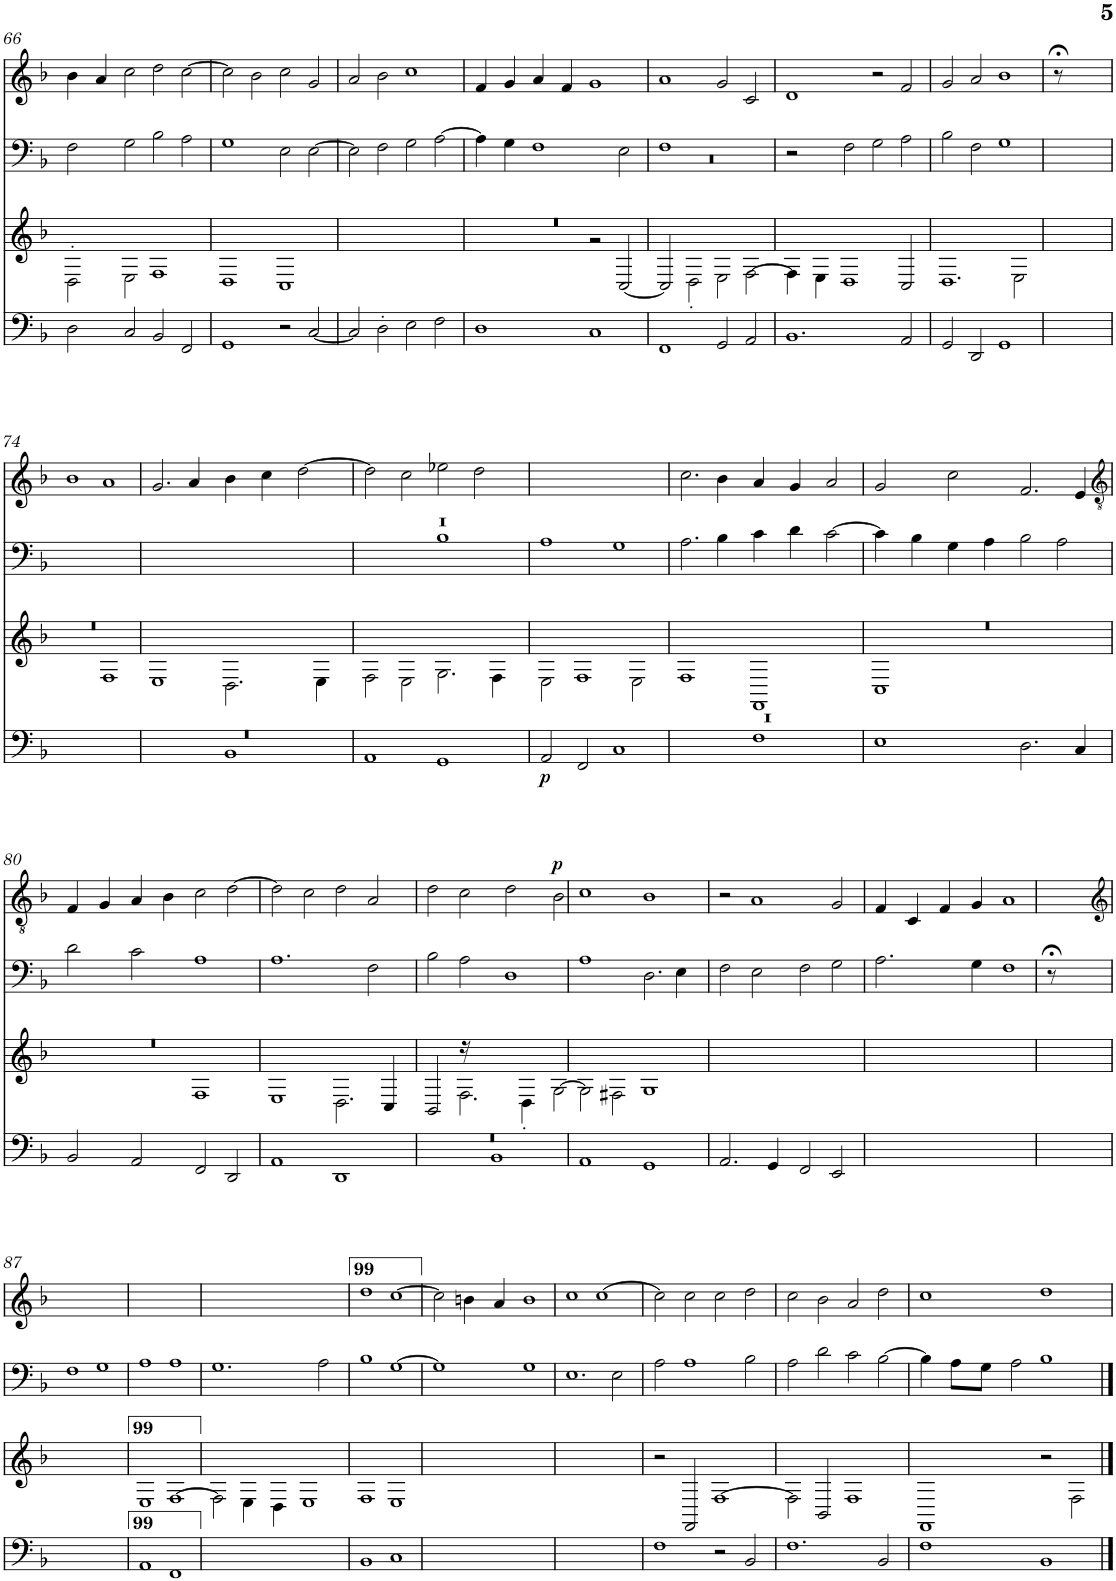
**kern	**dynam	**kern	**kern	**kern	**dynam
*part4	*part4	*part3	*part2	*part1	*part1
*staff4	*staff4	*staff3	*staff2	*staff1	*staff1
*I"Voice	*	*I"Voice	*I"Voice	*I"Voice	*
*I'V	*	*I'V	*I'V	*I'V	*
!!LO:PB:g=z
*clefF4	*	*clefG2	*clefF4	*clefG2	*
*k[b-]	*	*k[b-]	*k[b-]	*k[b-]	*
*M2/2	*	*M2/2	*M2/2	*M2/2	*
*met(c|)	*	*met(c|)	*met(c|)	*met(c|)	*
=66	=66	=66	=66	=66	=66
2D\	.	2D'\	2F\	4b-\	.
.	.	.	.	4a/	.
2C/	.	2E\	2G\	2cc\	.
2BB-/	.	1F	2B-\	2dd\	.
2FF/	.	.	2A\	[>2cc\	.
=67	=67	=67	=67	=67	=67
1GG	.	1D	1G	2cc\]	.
.	.	.	.	2b-\	.
2r	.	1C	2E\	2cc\	.
[<2C/	.	.	[>2E\	2g/	.
=68	=68	=68	=68	=68	=68
2C/]	.	1ryy	2E\]	2a/	.
2D'\	.	.	2F\	2b-\	.
2E\	.	1ryy	2G\	1cc	.
2F\	.	.	[>2A\	.	.
=69	=69	=69	=69	=69	=69
*	*	*^	*	*	*
1D	.	1r	1ryy	4A\]	4f/	.
.	.	.	.	4G\	4g/	.
.	.	.	.	[2F	4a/	.
.	.	.	.	.	4f/	.
1C	.	1ryy	2r	2ryy	1g	.
.	.	.	[<2C/	2E\	.	.
=70	=70	=70	=70	=70	=70	=70
*	*	*	*	*^	*	*
1FF	.	1ryy	2C/]	1F	1r	1a	.
.	.	.	2D'\	.	.	.	.
2GG/	.	2ryy	2E\	2F]	1.ryy	2g/	.
2AA/	.	1ryy	[>2F\	1ryy	.	2c/	.
2ryy	.	.	2ryy	.	.	2ryy	.
*	*	*	*	*v	*v	*	*
=71	=71	=71	=71	=71	=71	=71
[1BB-	.	1ryy	4F\]	2r	1d	.
.	.	.	4E\	.	.	.
.	.	.	[2D	1r	.	.
2ryy	.	1ryy	2ryy	.	2r	.
2AA/	.	.	2C/	2F\	2f/	.
1ryy	.	1ryy	1ryy	2G\	1ryy	.
.	.	.	.	2A\	.	.
*	*	*v	*v	*	*	*
=72	=72	=72	=72	=72	=72
2GG/	.	[1D	2B-\	2g/	.
2BB-]	.	.	2F\	2a/	.
2DD/	.	2D]	1G	1b-	.
1GG	.	2E\	.	.	.
.	.	2ryy	2ryy	2ryy	.
=73	=73	=73	=73	=73	=73
1ryy	.	1ryy	1ryy	8r;<	.
.	.	.	.	2..ryy	.
2ryy	.	2D]	2ryy	2ryy	.
!!LO:LB:g=z
=74	=74	=74	=74	=74	=74
*	*	*^	*	*	*
1ryy	.	1r	1ryy	1ryy	1b-	.
1ryy	.	1ryy	1F	1ryy	1a	.
*	*	*v	*v	*	*	*
=75	=75	=75	=75	=75	=75
*^	*	*	*	*	*
1r	1ryy	.	1E	1ryy	2.g/	.
.	.	.	.	.	4a/	.
1ryy	1BB-	.	2.D\	1ryy	4b-\	.
.	.	.	.	.	4cc\	.
.	.	.	.	.	[>2dd\	.
.	.	.	4E\	.	.	.
*v	*v	*	*	*	*	*
=76	=76	=76	=76	=76	=76
*	*	*	*^	*	*
1AA	.	2F\	1r	1ryy	2dd\]	.
.	.	2E\	.	.	2cc\	.
1GG	.	2.G\	1ryy	1B-	2ee-X\	.
.	.	.	.	.	2dd\	.
.	.	4F\	.	.	.	.
*	*	*	*v	*v	*	*
=77	=77	=77	=77	=77	=77
!	!LO:DY:b	!	!	!	!
2AA/	p	2E\	1A	1ryy	.
2FF/	.	[2F	.	.	.
1C	.	2ryy	1G	1ryy	.
.	.	2E\	.	.	.
=78	=78	=78	=78	=78	=78
*^	*	*	*	*	*
1r	1ryy	.	1F	2.A\	2.cc\	.
.	.	.	.	4B-\	4b-\	.
2ryy	1F	.	2F]	4c\	4a/	.
.	.	.	.	4d\	4g/	.
1ryy	.	.	1FF	[>2c\	2a/	.
.	2ryy	.	.	2ryy	2ryy	.
*v	*v	*	*	*	*	*
=79	=79	=79	=79	=79	=79
*	*	*^	*	*	*
1E	.	1r	1C	4c\]	2g/	.
.	.	.	.	4B-\	.	.
.	.	.	.	4G\	2cc\	.
.	.	.	.	4A\	.	.
2.D\	.	1ryy	1ryy	2B-\	2.f/	.
.	.	.	.	2A\	.	.
4C/	.	.	.	.	4e/	.
!!LO:LB:g=z
=80	=80	=80	=80	=80	=80	=80
*	*	*	*	*	*clefGv2	*
2BB-/	.	1r	1ryy	2d\	4F/	.
.	.	.	.	.	4G/	.
2AA/	.	.	.	2c\	4A/	.
.	.	.	.	.	4B-\	.
2FF/	.	1ryy	1F	1A	2c\	.
2DD/	.	.	.	.	[>2d\	.
*	*	*v	*v	*	*	*
=81	=81	=81	=81	=81	=81
1AA	.	1E	[1A	2d\]	.
.	.	.	.	2c\	.
1DD	.	2.D\	2ryy	2d\	.
.	.	.	2F\	2A/	.
.	.	4C/	.	.	.
=82	=82	=82	=82	=82	=82
*^	*	*^	*	*	*
1r	16ryy	.	2BB-/	2ryy	2B-\	2d\	.
*v	*v	*	*	*	*	*	*
.	.	16r	[2F\	2A]	2c\	.
*^	*	*	*	*	*	*
.	[4..BB-	.	4..ryy	.	.	.	.
1.ryy	1.ryy	.	16ryy	4ryy	2A\	2d\	.
.	.	.	.	4D'\	.	.	.
!	!	!	!	!	!	!	!LO:DY:a
.	.	.	.	[>2G\	1D	2B-\	p
.	.	.	4..ryy	.	.	.	.
.	.	.	2ryy	2ryy	.	2ryy	.
*v	*v	*	*	*	*	*	*
=83	=83	=83	=83	=83	=83	=83
1AA	.	1ryy	2G\]	1A	1c	.
.	.	.	4F\]	.	.	.
.	.	.	2F#X\	.	.	.
16%9BB-]	.	2ryy	.	2.D\	1B-	.
.	.	.	1G	.	.	.
.	.	16ryy	.	.	.	.
1GG	.	4ryy	.	.	.	.
.	.	.	.	4E\	.	.
.	.	16ryy	.	.	.	.
.	.	2ryy	.	.	.	.
.	.	.	.	2ryy	2ryy	.
.	.	.	4ryy	.	.	.
.	.	8.ryy	.	.	.	.
.	.	.	16ryy	16ryy	16ryy	.
*	*	*v	*v	*	*	*
=84	=84	=84	=84	=84	=84
2.AA/	.	1ryy	2F\	2r	.
.	.	.	2E\	[2A	.
4GG/	.	.	.	.	.
2FF/	.	1ryy	2F\	2ryy	.
2EE/	.	.	2G\	2G/	.
=85	=85	=85	=85	=85	=85
1ryy	.	1ryy	2.A\	4F/	.
.	.	.	.	2A]	.
.	.	.	4G\	4C/	.
1.ryy	.	1.ryy	1F	4F/	.
.	.	.	.	4G/	.
.	.	.	.	1A	.
.	.	.	2ryy	.	.
=86	=86	=86	=86	=86	=86
1ryy	.	1ryy	8r;<	1ryy	.
.	.	.	2..ryy	.	.
!!LO:LB:g=z
=87	=87	=87	=87	=87	=87
*	*	*	*	*clefG2	*
1ryy	.	1ryy	1F	1ryy	.
1ryy	.	1ryy	1G	1ryy	.
=88	=88	=88	=88	=88	=88
1AA	.	1E	1A	1ryy	.
1FF	.	[>1F	1A	1ryy	.
=89	=89	=89	=89	=89	=89
1ryy	.	2F\]	[1G	1ryy	.
.	.	4E\	.	.	.
.	.	4D\	.	.	.
1ryy	.	1E	2ryy	1ryy	.
.	.	.	2A\	.	.
=90	=90	=90	=90	=90	=90
1BB-	.	1F	1B-	1dd	.
1C	.	1E	2G]	[>1cc	.
.	.	.	[>1G	.	.
2ryy	.	2ryy	.	2ryy	.
=91	=91	=91	=91	=91	=91
1ryy	.	1ryy	1G]	2cc\]	.
.	.	.	.	4bn\	.
.	.	.	.	4a/	.
1ryy	.	1ryy	1G	1b	.
=92	=92	=92	=92	=92	=92
1ryy	.	1ryy	[1E	1cc	.
1ryy	.	1ryy	2ryy	[>1cc	.
.	.	.	2E\	.	.
=93	=93	=93	=93	=93	=93
1F	.	2r	2A\	2cc\]	.
.	.	2FF/	2E]	2cc\	.
2r	.	[>1F	[2A	2cc\	.
2BB-/	.	.	2B-\	2dd\	.
=94	=94	=94	=94	=94	=94
[1F	.	2F\]	2A\	2cc\	.
.	.	2BB-/	2A]	2b-\	.
2ryy	.	1F	2d\	2a/	.
2BB-/	.	.	2c\	2dd\	.
2ryy	.	2ryy	[>2B-\	2ryy	.
=95	=95	=95	=95	=95	=95
1F	.	1FF	4B-\]	1cc	.
.	.	.	8A\L	.	.
.	.	.	8G\J	.	.
.	.	.	2A\	.	.
2F]	.	2r	1B-	1dd	.
1BB-	.	2F\	.	.	.
.	.	2ryy	2ryy	2ryy	.
=	=	=	=	=	=
*-	*-	*-	*-	*-	*-
